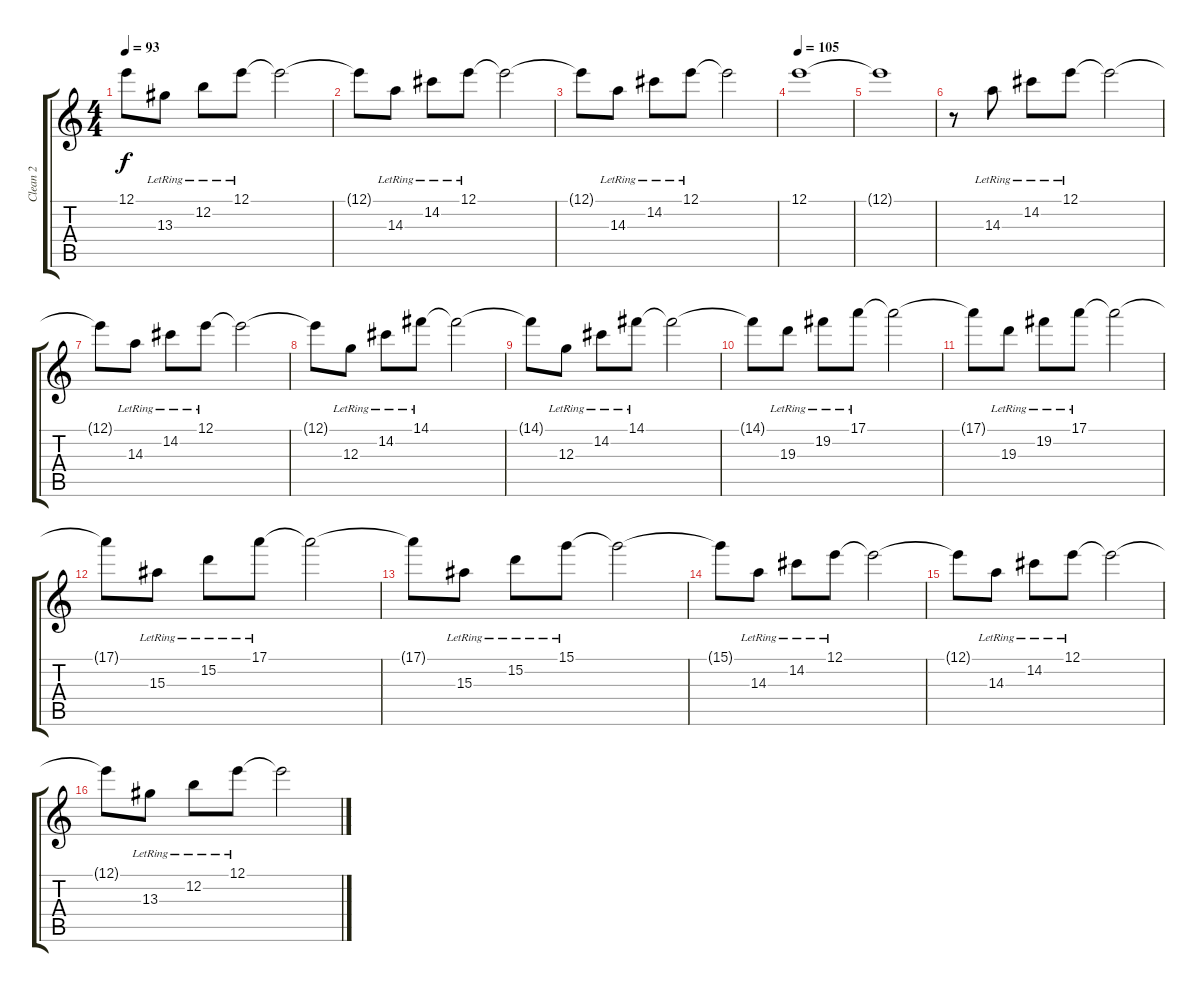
\track ("Clean 2" "Clean 2") {instrument acousticguitarnylon}
\staff {score tabs}
\tuning (E4 B3 G3 D3 A2 E2) {hide}
\ts (4 4)
\tempo 93
\clef g2
\ks c
12.1{t}.8{dy f} 13.3{lr}.8 12.2{lr}.8 12.1{lr}.8 12.1{t}.2 |
12.1{t}.8 14.3{lr}.8 14.2{lr}.8 12.1{lr}.8 12.1{t}.2 |
12.1{t}.8 14.3{lr}.8 14.2{lr}.8 12.1{lr}.8 12.1{t}.2 |
\tempo 105
12.1.1 |
12.1{t}.1 |
r.8 14.3{lr}.8 14.2{lr}.8 12.1{lr}.8 12.1{t}.2 |
12.1{t}.8 14.3{lr}.8 14.2{lr}.8 12.1{lr}.8 12.1{t}.2 |
12.1{t}.8 12.3{lr}.8 14.2{lr}.8 14.1{lr}.8 14.1{t}.2 |
14.1{t}.8 12.3{lr}.8 14.2{lr}.8 14.1{lr}.8 14.1{t}.2 |
14.1{t}.8 19.3{lr}.8 19.2{lr}.8 17.1{lr}.8 17.1{t}.2 |
17.1{t}.8 19.3{lr}.8 19.2{lr}.8 17.1{lr}.8 17.1{t}.2 |
17.1{t}.8 15.3{lr}.8 15.2{lr}.8 17.1{lr}.8 17.1{t}.2 |
17.1{t}.8 15.3{lr}.8 15.2{lr}.8 15.1{lr}.8 15.1{t}.2 |
15.1{t}.8 14.3{lr}.8 14.2{lr}.8 12.1{lr}.8 12.1{t}.2 |
12.1{t}.8 14.3{lr}.8 14.2{lr}.8 12.1{lr}.8 12.1{t}.2 |
12.1{t}.8 13.3{lr}.8 12.2{lr}.8 12.1{lr}.8 12.1{t}.2
